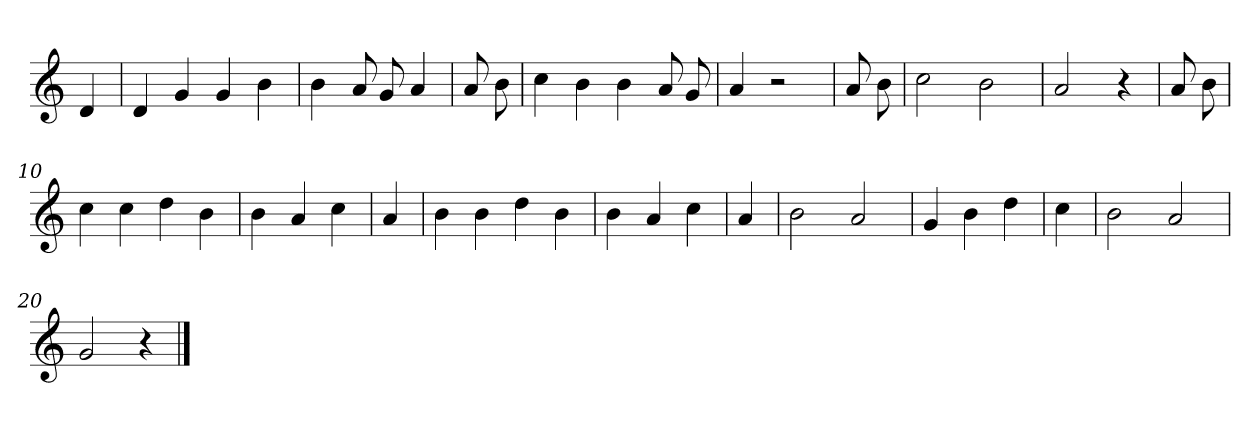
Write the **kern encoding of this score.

**kern
*part1
*staff1
*clefG2
*k[]
=
4d
=1
4d
4g
4g
4b
=2
4b
8a
8g
4a
=3
8a
8b
=4
4cc
4b
4b
8a
8g
=5
4a
2r
=6
8a
8b
=7
2cc
2b
=8
2a
4r
=9
8a
8b
=10
4cc
4cc
4dd
4b
=11
4b
4a
4cc
=12
4a
=13
4b
4b
4dd
4b
=14
4b
4a
4cc
=15
4a
=16
2b
2a
=17
4g
4b
4dd
=18
4cc
=19
2b
2a
=20
2g
4r
==
*-
